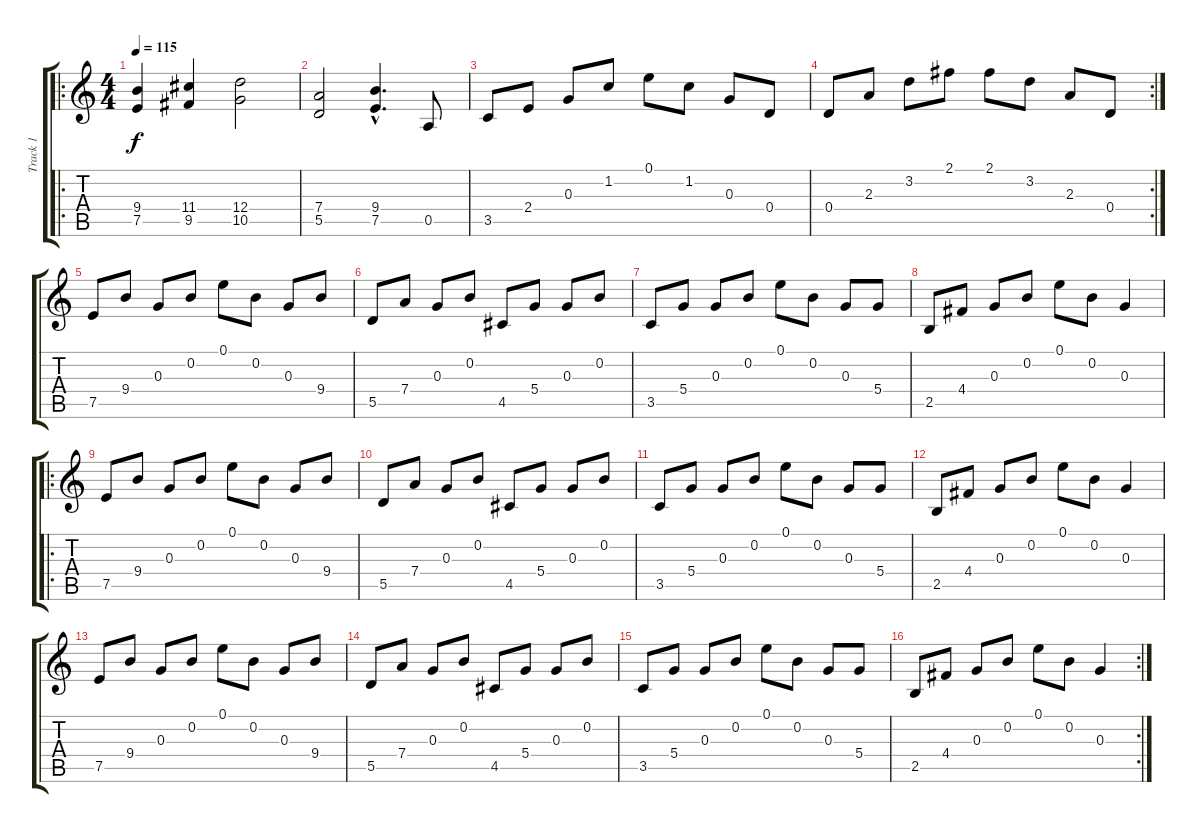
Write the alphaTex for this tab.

\track ("Track 1" "Track 1") {instrument overdrivenguitar}
\staff {score tabs}
\tuning (E4 B3 G3 D3 A2 E2) {hide}
\ro
\ts (4 4)
\tempo 115
\clef g2
\ks c
(9.4 7.5).4{dy f} (11.4 9.5).4 (12.4 10.5).2 |
(7.4 5.5).2 (9.4{hac} 7.5{hac}).4{d} 0.5.8 |
3.5.8 2.4.8 0.3.8 1.2.8 0.1.8 1.2.8 0.3.8 0.4.8 |
\rc 2
0.4.8 2.3.8 3.2.8 2.1.8 2.1.8 3.2.8 2.3.8 0.4.8 |
7.5.8 9.4.8 0.3.8 0.2.8 0.1.8 0.2.8 0.3.8 9.4.8 |
5.5.8 7.4.8 0.3.8 0.2.8 4.5.8 5.4.8 0.3.8 0.2.8 |
3.5.8 5.4.8 0.3.8 0.2.8 0.1.8 0.2.8 0.3.8 5.4.8 |
2.5.8 4.4.8 0.3.8 0.2.8 0.1.8 0.2.8 0.3.4 |
\ro
7.5.8 9.4.8 0.3.8 0.2.8 0.1.8 0.2.8 0.3.8 9.4.8 |
5.5.8 7.4.8 0.3.8 0.2.8 4.5.8 5.4.8 0.3.8 0.2.8 |
3.5.8 5.4.8 0.3.8 0.2.8 0.1.8 0.2.8 0.3.8 5.4.8 |
2.5.8 4.4.8 0.3.8 0.2.8 0.1.8 0.2.8 0.3.4 |
7.5.8 9.4.8 0.3.8 0.2.8 0.1.8 0.2.8 0.3.8 9.4.8 |
5.5.8 7.4.8 0.3.8 0.2.8 4.5.8 5.4.8 0.3.8 0.2.8 |
3.5.8 5.4.8 0.3.8 0.2.8 0.1.8 0.2.8 0.3.8 5.4.8 |
\rc 2
2.5.8 4.4.8 0.3.8 0.2.8 0.1.8 0.2.8 0.3.4
